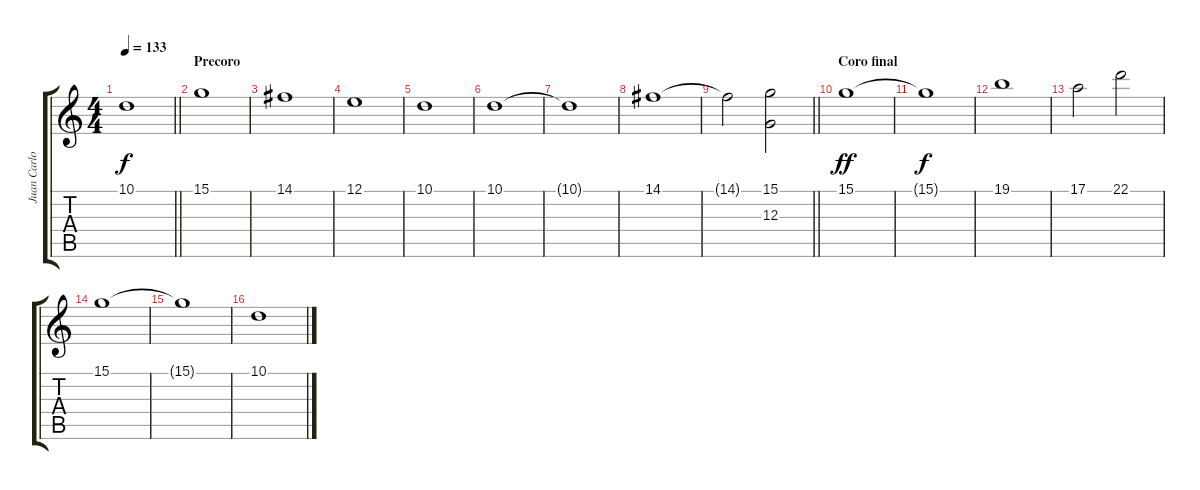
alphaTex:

\track ("Juan Carlos" "Juan Carlo") {instrument rockorgan}
\staff {score tabs}
\tuning (E4 B3 G3 D3 A2 E2) {hide}
\ts (4 4)
\tempo 133
\clef g2
\barLineRight lightlight
\ks c
10.1.1{dy f} |
\section ("" "Precoro")
15.1.1{volume 9} |
14.1.1 |
12.1.1 |
10.1.1 |
10.1.1 |
10.1{t}.1 |
14.1.1 |
\barLineRight lightlight
14.1{t}.2 (15.1 12.3).2 |
\section ("" "Coro final")
15.1.1{dy ff volume 7} |
15.1{t}.1{dy f} |
19.1.1 |
17.1.2 22.1.2 |
15.1.1 |
15.1{t}.1 |
10.1.1
